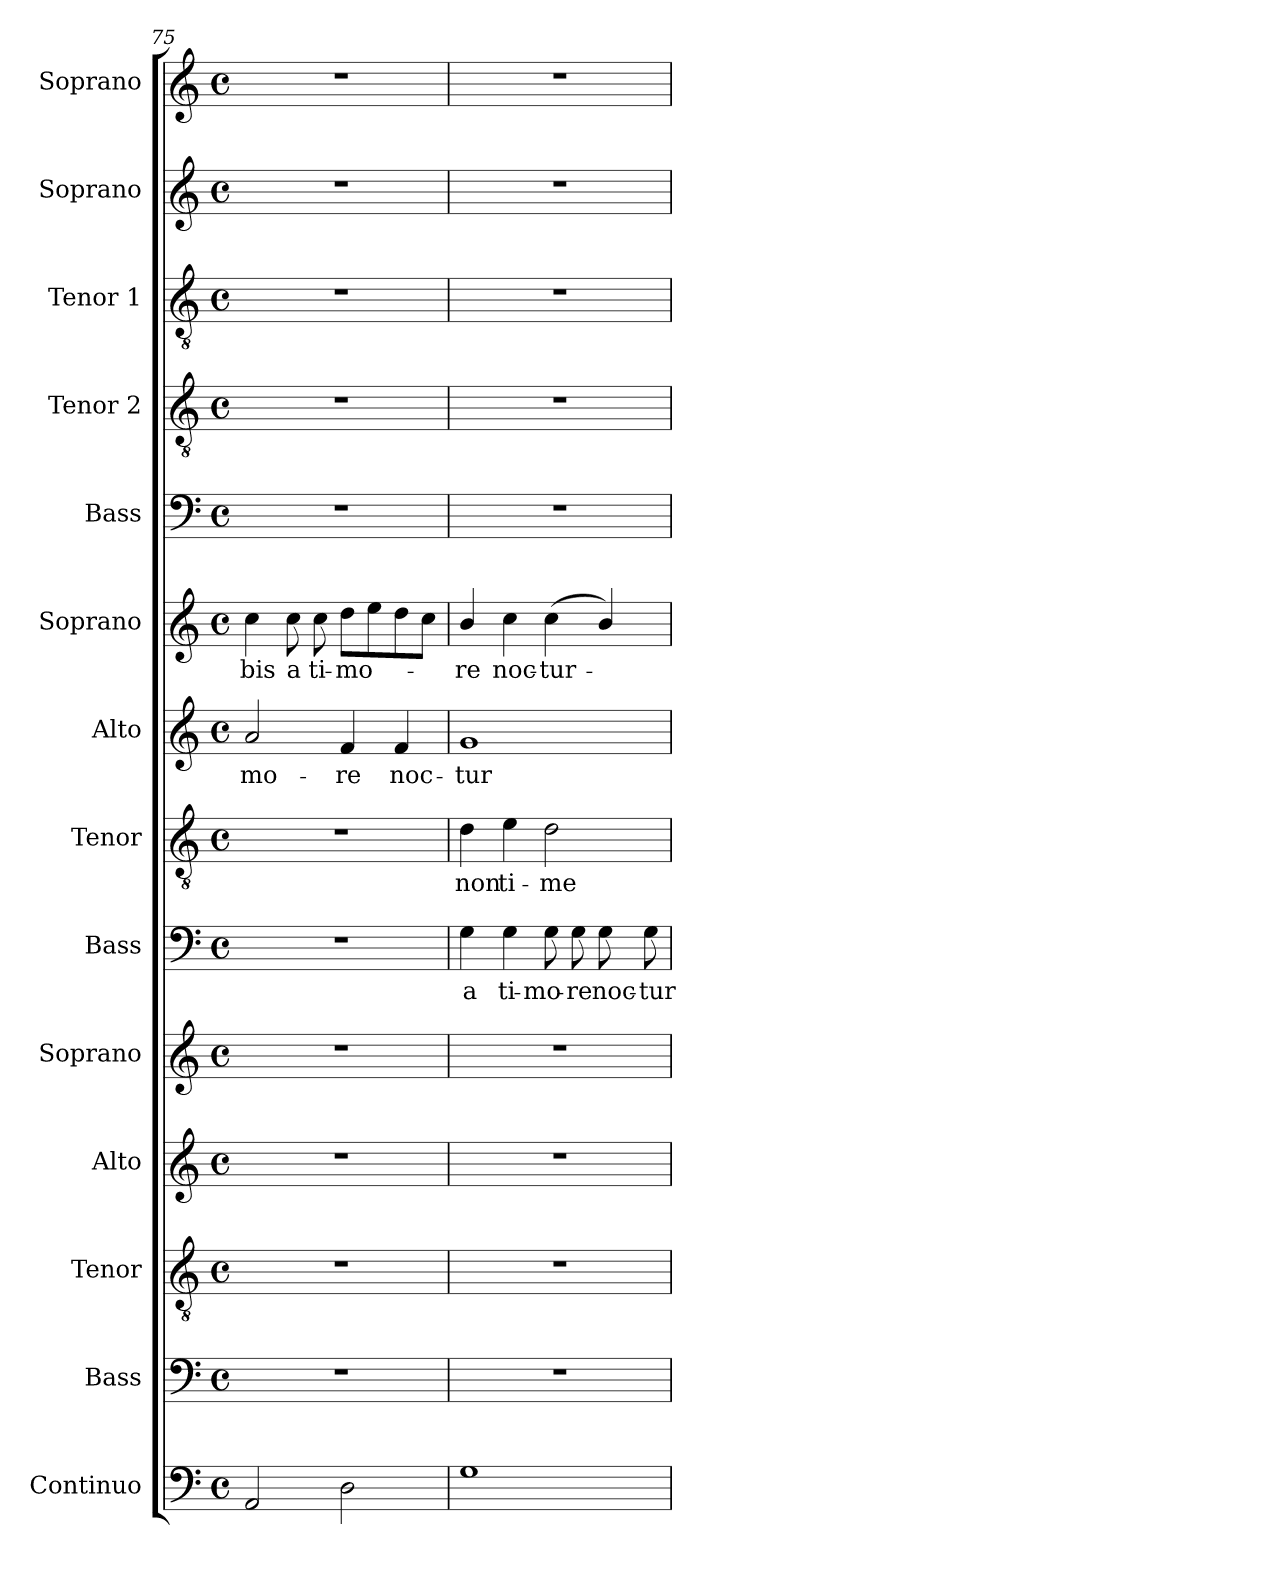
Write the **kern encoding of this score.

**kern	**kern	**kern	**kern	**kern	**kern	**text	**kern	**text	**kern	**text	**kern	**text	**kern	**kern	**kern	**kern	**kern
*part14	*part13	*part12	*part11	*part10	*part9	*part9	*part8	*part8	*part7	*part7	*part6	*part6	*part5	*part4	*part3	*part2	*part1
*staff14	*staff13	*staff12	*staff11	*staff10	*staff9	*staff9	*staff8	*staff8	*staff7	*staff7	*staff6	*staff6	*staff5	*staff4	*staff3	*staff2	*staff1
*I"Continuo	*I"Bass	*I"Tenor	*I"Alto	*I"Soprano	*I"Bass	*	*I"Tenor	*	*I"Alto	*	*I"Soprano	*	*I"Bass	*I"Tenor 2	*I"Tenor 1	*I"Soprano	*I"Soprano
*I'Cont.	*I'B.	*I'T.	*I'A.	*I'S.	*I'B.	*	*I'T.	*	*I'A.	*	*I'S.	*	*I'B.	*I'T2.	*I'T1.	*I'S.	*I'S.
!!LO:PB:g=z
*clefF4	*clefF4	*clefGv2	*clefG2	*clefG2	*clefF4	*	*clefGv2	*	*clefG2	*	*clefG2	*	*clefF4	*clefGv2	*clefGv2	*clefG2	*clefG2
*	*	*ITrd7c12	*	*	*	*	*ITrd7c12	*	*	*	*	*	*	*ITrd7c12	*ITrd7c12	*	*
*k[]	*k[]	*k[]	*k[]	*k[]	*k[]	*	*k[]	*	*k[]	*	*k[]	*	*k[]	*k[]	*k[]	*k[]	*k[]
*C:	*C:	*C:	*C:	*C:	*C:	*	*C:	*	*C:	*	*C:	*	*C:	*C:	*C:	*C:	*C:
*M4/4	*M4/4	*M4/4	*M4/4	*M4/4	*M4/4	*	*M4/4	*	*M4/4	*	*M4/4	*	*M4/4	*M4/4	*M4/4	*M4/4	*M4/4
*met(c)	*met(c)	*met(c)	*met(c)	*met(c)	*met(c)	*	*met(c)	*	*met(c)	*	*met(c)	*	*met(c)	*met(c)	*met(c)	*met(c)	*met(c)
=75	=75	=75	=75	=75	=75	=75	=75	=75	=75	=75	=75	=75	=75	=75	=75	=75	=75
!	!	!	!	!	!	!	!	!	!	!LO:LY:b:color=#000000	!	!	!	!	!	!	!
!	!	!	!	!	!	!	!	!	!	!	!	!LO:LY:b:color=#000000	!	!	!	!	!
2AAi/	1r	1r	1r	1r	1r	.	1r	.	2ai/	-mo-	4cci\	-bis	1r	1r	1r	1r	1r
!	!	!	!	!	!	!	!	!	!	!	!	!LO:LY:b:color=#000000	!	!	!	!	!
.	.	.	.	.	.	.	.	.	.	.	8cci\	a	.	.	.	.	.
!	!	!	!	!	!	!	!	!	!	!	!	!LO:LY:b:color=#000000	!	!	!	!	!
.	.	.	.	.	.	.	.	.	.	.	8cci\	ti-	.	.	.	.	.
!	!	!	!	!	!	!	!	!	!	!LO:LY:b:color=#000000	!	!	!	!	!	!	!
!	!	!	!	!	!	!	!	!	!	!	!	!LO:LY:b:color=#000000	!	!	!	!	!
2Di\	.	.	.	.	.	.	.	.	4fi/	-re	8ddi\L	-mo-	.	.	.	.	.
.	.	.	.	.	.	.	.	.	.	.	8eei\	.	.	.	.	.	.
!	!	!	!	!	!	!	!	!	!	!LO:LY:b:color=#000000	!	!	!	!	!	!	!
.	.	.	.	.	.	.	.	.	4fi/	noc-	8ddi\	.	.	.	.	.	.
.	.	.	.	.	.	.	.	.	.	.	8cci\J	.	.	.	.	.	.
=76	=76	=76	=76	=76	=76	=76	=76	=76	=76	=76	=76	=76	=76	=76	=76	=76	=76
!	!	!	!	!	!	!LO:LY:b:color=#000000	!	!	!	!	!	!	!	!	!	!	!
!	!	!	!	!	!	!	!	!LO:LY:b:color=#000000	!	!	!	!	!	!	!	!	!
!	!	!	!	!	!	!	!	!	!	!LO:LY:b:color=#000000	!	!	!	!	!	!	!
!	!	!	!	!	!	!	!	!	!	!	!	!LO:LY:b:color=#000000	!	!	!	!	!
1Gi	1r	1r	1r	1r	4Gi\	a	4Di\	non	1gi	-tur-	4bi/	-re	1r	1r	1r	1r	1r
!	!	!	!	!	!	!LO:LY:b:color=#000000	!	!	!	!	!	!	!	!	!	!	!
!	!	!	!	!	!	!	!	!LO:LY:b:color=#000000	!	!	!	!	!	!	!	!	!
!	!	!	!	!	!	!	!	!	!	!	!	!LO:LY:b:color=#000000	!	!	!	!	!
.	.	.	.	.	4Gi\	ti-	4Ei\	ti-	.	.	4cci\	noc-	.	.	.	.	.
!	!	!	!	!	!	!LO:LY:b:color=#000000	!	!	!	!	!	!	!	!	!	!	!
!	!	!	!	!	!	!	!	!LO:LY:b:color=#000000	!	!	!	!	!	!	!	!	!
!	!	!	!	!	!	!	!	!	!	!	!	!LO:LY:b:color=#000000	!	!	!	!	!
.	.	.	.	.	8Gi\	-mo-	2Di\	-me-	.	.	(4cci\	-tur-	.	.	.	.	.
!	!	!	!	!	!	!LO:LY:b:color=#000000	!	!	!	!	!	!	!	!	!	!	!
.	.	.	.	.	8Gi\	-re	.	.	.	.	.	.	.	.	.	.	.
!	!	!	!	!	!	!LO:LY:b:color=#000000	!	!	!	!	!	!	!	!	!	!	!
.	.	.	.	.	8Gi\	noc-	.	.	.	.	4bi/)	.	.	.	.	.	.
!	!	!	!	!	!	!LO:LY:b:color=#000000	!	!	!	!	!	!	!	!	!	!	!
.	.	.	.	.	8Gi\	-tur-	.	.	.	.	.	.	.	.	.	.	.
=	=	=	=	=	=	=	=	=	=	=	=	=	=	=	=	=	=
*-	*-	*-	*-	*-	*-	*-	*-	*-	*-	*-	*-	*-	*-	*-	*-	*-	*-
